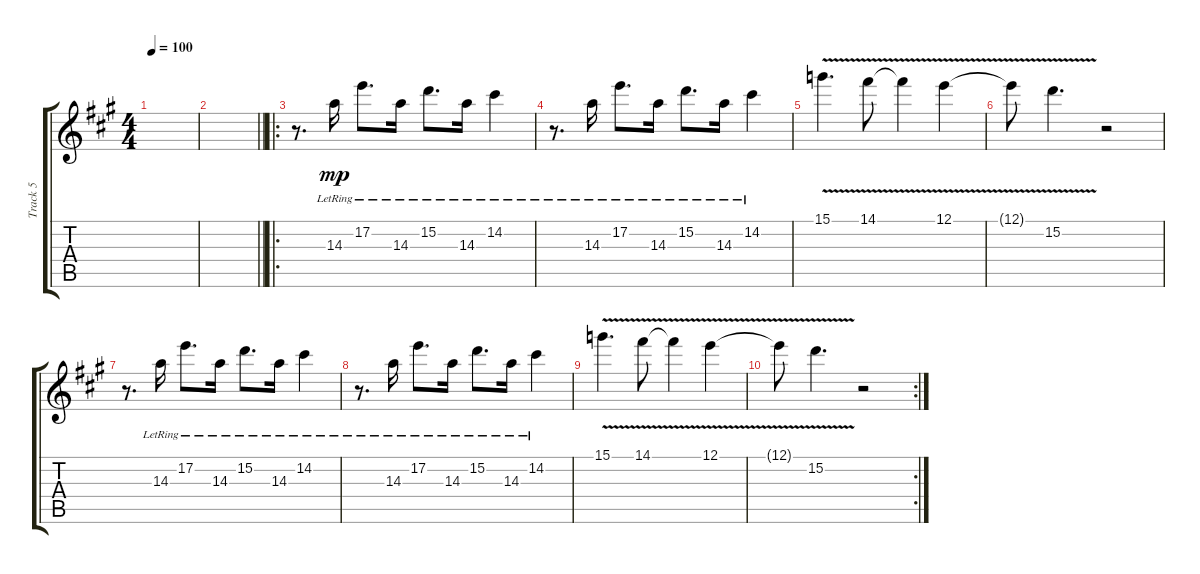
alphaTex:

\track ("Track 5" "Track 5") {instrument distortionguitar}
\staff {score tabs}
\tuning (E4 B3 G3 D3 A2 E2) {hide}
\ts (4 4)
\tempo 100
\clef g2
\ks a
|
\barLineRight lightlight
|
\ro
r.8{d} 14.3{lr}.16{dy mp} 17.2{lr}.8{d} 14.3{lr}.16 15.2{lr}.8{d} 14.3{lr}.16 14.2{lr}.4 |
r.8{d} 14.3{lr}.16 17.2{lr}.8{d} 14.3{lr}.16 15.2{lr}.8{d} 14.3{lr}.16 14.2{lr}.4 |
15.1{v}.4{d} 14.1{v}.8 14.1{t}.4 12.1{v}.4 |
12.1{t}.8 15.2{v}.4{d} r.2 |
r.8{d} 14.3{lr}.16 17.2{lr}.8{d} 14.3{lr}.16 15.2{lr}.8{d} 14.3{lr}.16 14.2{lr}.4 |
r.8{d} 14.3{lr}.16 17.2{lr}.8{d} 14.3{lr}.16 15.2{lr}.8{d} 14.3{lr}.16 14.2{lr}.4 |
15.1{v}.4{d} 14.1{v}.8 14.1{t}.4 12.1{v}.4 |
\rc 2
12.1{t}.8 15.2{v}.4{d} r.2{volume 0}
